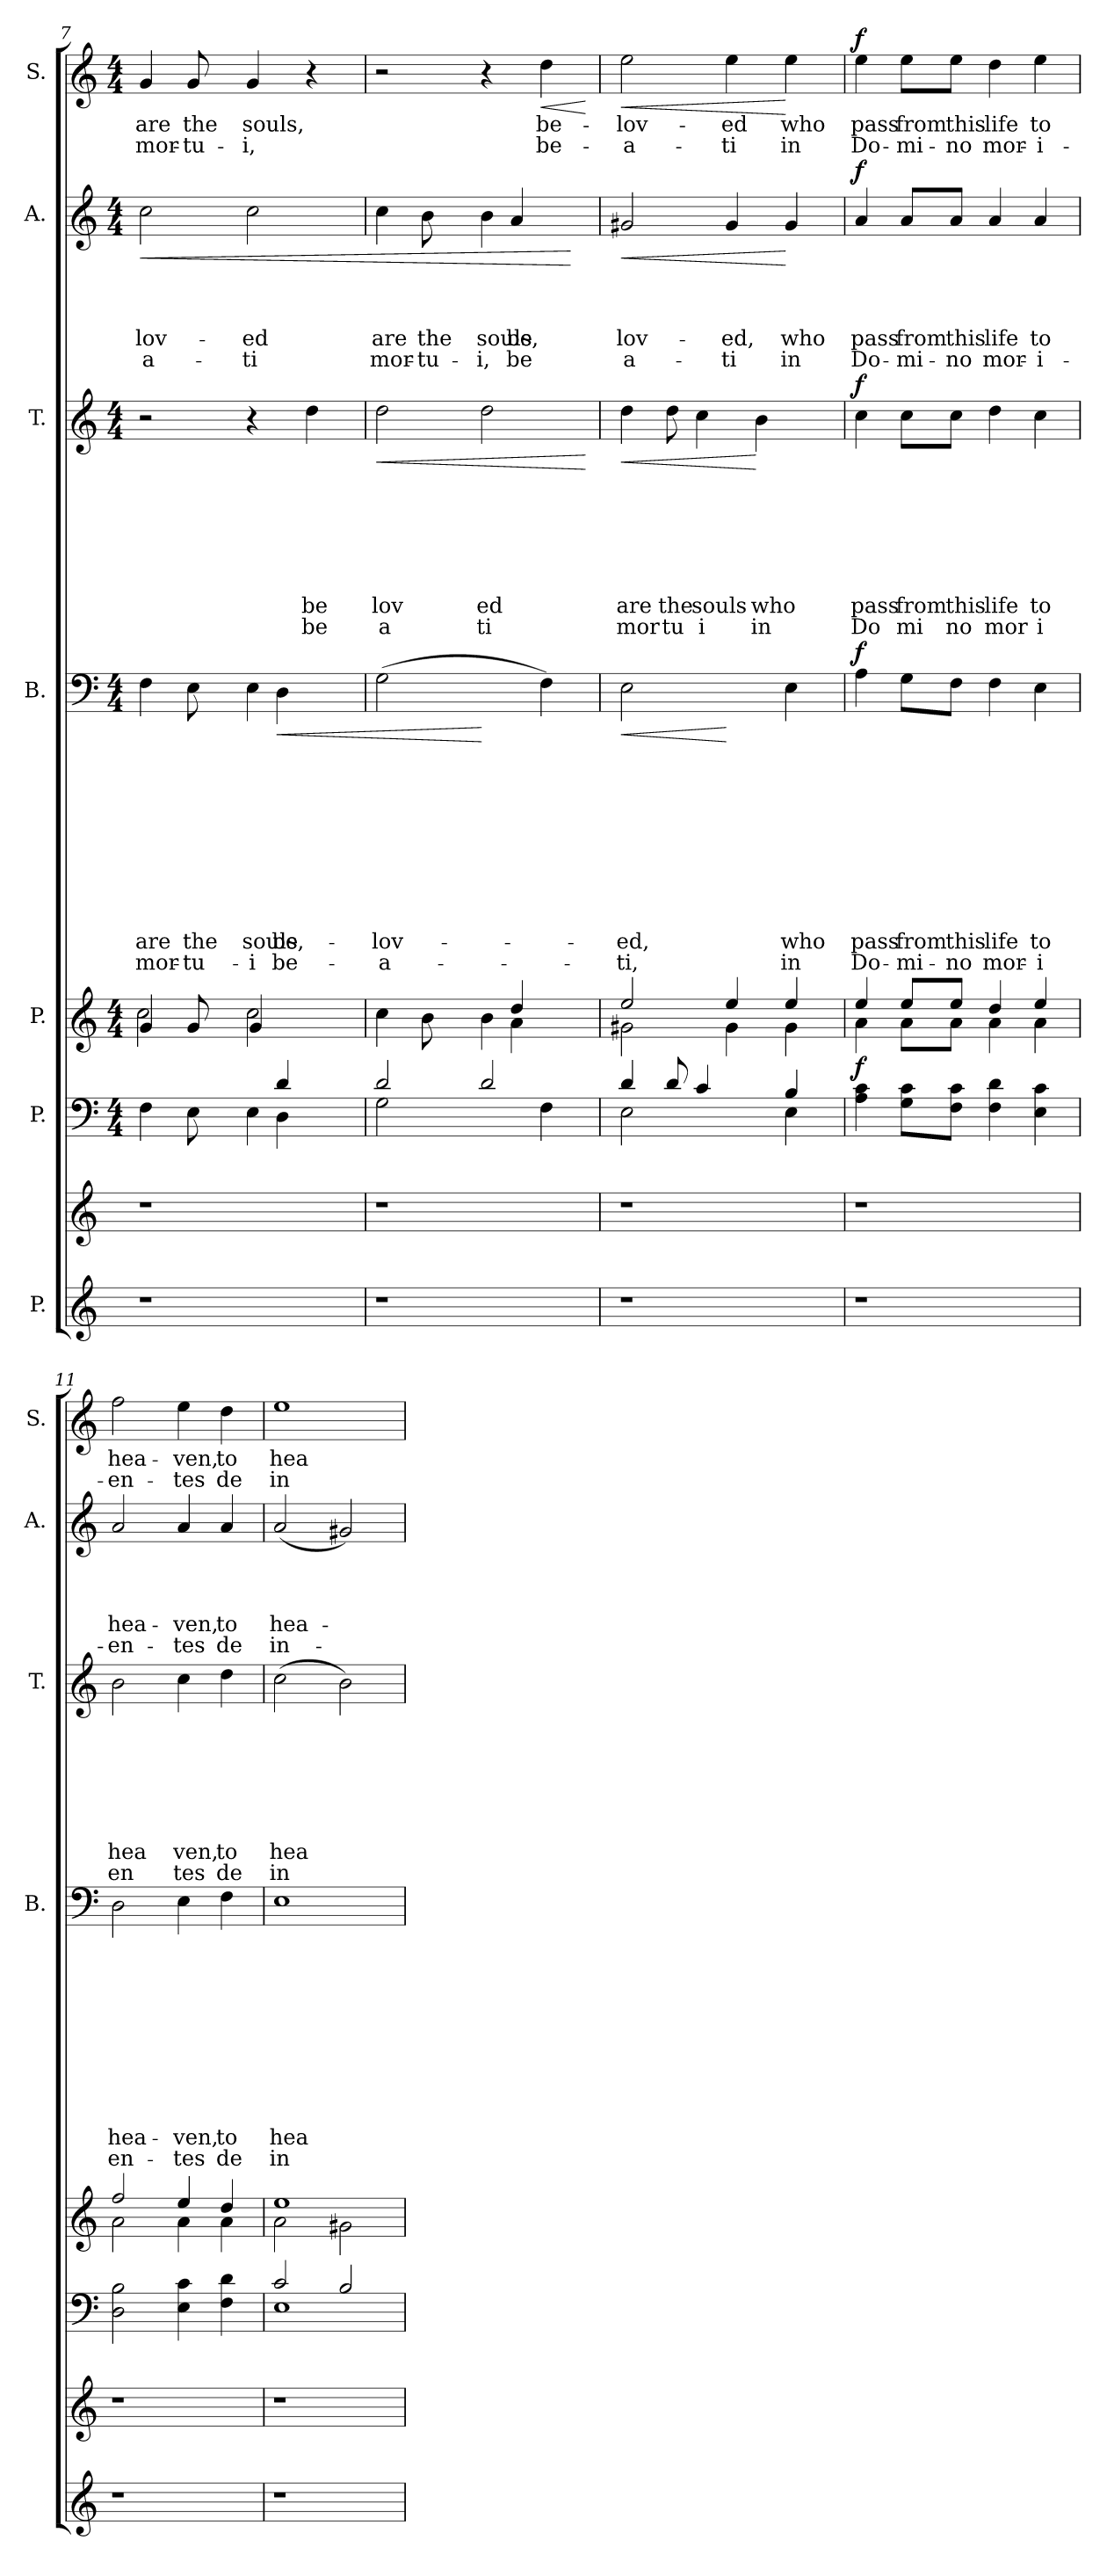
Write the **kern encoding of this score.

**kern	**kern	**kern	**kern	**dynam	**kern	**text	**text	**text	**text	**text	**text	**text	**text	**text	**text	**text	**dynam	**kern	**text	**text	**text	**text	**text	**text	**text	**text	**dynam	**kern	**text	**text	**text	**text	**text	**dynam	**kern	**text	**text	**dynam
*part7	*part7	*part6	*part5	*part5	*part4	*part4	*part4	*part4	*part4	*part4	*part4	*part4	*part4	*part4	*part4	*part4	*part4	*part3	*part3	*part3	*part3	*part3	*part3	*part3	*part3	*part3	*part3	*part2	*part2	*part2	*part2	*part2	*part2	*part2	*part1	*part1	*part1	*part1
*staff8	*staff7	*staff6	*staff5	*staff5	*staff4	*staff4	*staff4	*staff4	*staff4	*staff4	*staff4	*staff4	*staff4	*staff4	*staff4	*staff4	*staff4	*staff3	*staff3	*staff3	*staff3	*staff3	*staff3	*staff3	*staff3	*staff3	*staff3	*staff2	*staff2	*staff2	*staff2	*staff2	*staff2	*staff2	*staff1	*staff1	*staff1	*staff1
*I"P.	*	*I"P.	*I"P.	*	*I"B.	*	*	*	*	*	*	*	*	*	*	*	*	*I"T.	*	*	*	*	*	*	*	*	*	*I"A.	*	*	*	*	*	*	*I"S.	*	*	*
*	*	*	*	*	*I'B.	*	*	*	*	*	*	*	*	*	*	*	*	*I'T.	*	*	*	*	*	*	*	*	*	*I'A.	*	*	*	*	*	*	*I'S.	*	*	*
*clefG2	*clefG2	*clefF4	*clefG2	*	*clefF4	*	*	*	*	*	*	*	*	*	*	*	*	*clefG2	*	*	*	*	*	*	*	*	*	*clefG2	*	*	*	*	*	*	*clefG2	*	*	*
*k[]	*k[]	*k[]	*k[]	*	*k[]	*	*	*	*	*	*	*	*	*	*	*	*	*k[]	*	*	*	*	*	*	*	*	*	*k[]	*	*	*	*	*	*	*k[]	*	*	*
*C:	*C:	*C:	*C:	*	*C:	*	*	*	*	*	*	*	*	*	*	*	*	*C:	*	*	*	*	*	*	*	*	*	*C:	*	*	*	*	*	*	*C:	*	*	*
*	*	*M4/4	*M4/4	*	*M4/4	*	*	*	*	*	*	*	*	*	*	*	*	*M4/4	*	*	*	*	*	*	*	*	*	*M4/4	*	*	*	*	*	*	*M4/4	*	*	*
=7	=7	=7	=7	=7	=7	=7	=7	=7	=7	=7	=7	=7	=7	=7	=7	=7	=7	=7	=7	=7	=7	=7	=7	=7	=7	=7	=7	=7	=7	=7	=7	=7	=7	=7	=7	=7	=7	=7
*	*	*^	*^	*	*	*	*	*	*	*	*	*	*	*	*	*	*	*	*	*	*	*	*	*	*	*	*	*	*	*	*	*	*	*	*	*	*	*
*	*	*	*^	*	*	*	*	*	*	*	*	*	*	*	*	*	*	*	*	*	*	*	*	*	*	*	*	*	*	*	*	*	*	*	*	*	*	*	*	*
!	!	!	!	!	!	!	!	!	!	!	!	!	!	!	!	!	!	!LO:LY:b	!LO:LY:b	!	!	!	!	!	!	!	!	!	!	!	!	!	!	!	!LO:LY:b	!LO:LY:b	!LO:HP:b	!	!LO:LY:b	!LO:LY:b	!
*	*	*	*	*	*	*	*	*^	*	*	*	*	*	*	*	*	*	*	*	*	*	*	*	*	*	*	*	*	*	*	*	*	*	*	*	*	*	*	*	*	*
1r	1r	4F\	2ryy	2ryy	4g/	2cc\	.	4F\	2ryy	.	.	.	.	.	.	.	.	.	are	mor-	.	2r	.	.	.	.	.	.	.	.	.	2cc\	.	.	.	-lov-	-a-	<	4g/	are	mor-	.
!	!	!	!	!	!	!	!	!	!	!	!	!	!	!	!	!	!	!	!LO:LY:b	!LO:LY:b	!	!	!	!	!	!	!	!	!	!	!	!	!	!	!	!	!	!	!	!LO:LY:b	!LO:LY:b	!
.	.	8E\	.	.	8g/	.	.	8E\	.	.	.	.	.	.	.	.	.	.	the	-tu-	.	.	.	.	.	.	.	.	.	.	.	.	.	.	.	.	.	.	8g/	the	-tu-	.
.	.	8ryy	.	.	8ryy	.	.	4ryy	.	.	.	.	.	.	.	.	.	.	.	.	.	.	.	.	.	.	.	.	.	.	.	.	.	.	.	.	.	.	8ryy	.	.	.
!	!	!	!	!	!	!	!	!	!	!	!	!	!	!	!	!	!	!	!LO:LY:b	!LO:LY:b	!	!	!	!	!	!	!	!	!	!	!	!	!	!	!	!LO:LY:b	!LO:LY:b	!	!	!LO:LY:b	!LO:LY:b	!
.	.	4E\	8ryy	8ryy	2cc\	4g/	.	.	4E\	.	.	.	.	.	.	.	.	.	-souls,	-i	.	4r	.	.	.	.	.	.	.	.	.	2cc\	.	.	.	-ed	-ti	.	4g/	souls,	-i,	.
!	!	!	!	!	!	!	!	!	!	!	!	!	!	!	!	!	!	!	!LO:LY:b	!LO:LY:b	!LO:HP:b	!	!	!	!	!	!	!	!	!	!	!	!	!	!	!	!	!	!	!	!	!
.	.	.	4d/	4D\	.	.	.	4D\	.	.	.	.	.	.	.	.	.	.	be-	-be-	<	.	.	.	.	.	.	.	.	.	.	.	.	.	.	.	.	.	.	.	.	.
!	!	!	!	!	!	!	!	!	!	!	!	!	!	!	!	!	!	!	!	!	!	!	!	!	!	!	!	!	!LO:LY:b	!LO:LY:b	!	!	!	!	!	!	!	!	!	!	!	!
.	.	8ryy	.	.	.	4ryy	.	.	8ryy	.	.	.	.	.	.	.	.	.	.	.	.	4dd\	.	.	.	.	.	.	be	be	.	.	.	.	.	.	.	.	4r	.	.	.
.	.	8ryy	8ryy	8ryy	.	.	.	8ryy	8ryy	.	.	.	.	.	.	.	.	.	.	.	.	.	.	.	.	.	.	.	.	.	.	.	.	.	.	.	.	.	.	.	.	.
=8	=8	=8	=8	=8	=8	=8	=8	=8	=8	=8	=8	=8	=8	=8	=8	=8	=8	=8	=8	=8	=8	=8	=8	=8	=8	=8	=8	=8	=8	=8	=8	=8	=8	=8	=8	=8	=8	=8	=8	=8	=8	=8
*	*	*	*	*	*	*^	*	*	*	*	*	*	*	*	*	*	*	*	*	*	*	*	*	*	*	*	*	*	*	*	*	*	*	*	*	*	*	*	*	*	*	*
!	!	!	!	!	!	!	!	!	!	!	!	!	!	!	!	!	!	!	!	!LO:LY:b	!LO:LY:b	!	!	!	!	!	!	!	!	!LO:LY:b	!LO:LY:b	!LO:HP:b	!	!	!	!	!LO:LY:b	!LO:LY:b	!	!	!	!	!
*	*	*	*	*	*	*	*	*	*v	*v	*	*	*	*	*	*	*	*	*	*	*	*	*	*	*	*	*	*	*	*	*	*	*^	*	*	*	*	*	*	*	*	*	*
1r	1r	2d/	2G\	2.ryy	4cc\	2ryy	2ryy	.	(>2G\	.	.	.	.	.	.	.	.	.	lov-	a-	.	2dd\	.	.	.	.	.	.	lov	a	<	4cc\	2ryy	.	.	.	are	mor-	.	2r	.	.	.
!	!	!	!	!	!	!	!	!	!	!	!	!	!	!	!	!	!	!	!	!	!	!	!	!	!	!	!	!	!	!	!	!	!	!	!	!	!LO:LY:b	!LO:LY:b	!	!	!	!	!
.	.	.	.	.	8b\	.	.	.	.	.	.	.	.	.	.	.	.	.	.	.	.	.	.	.	.	.	.	.	.	.	.	8b\	.	.	.	.	the	-tu-	.	.	.	.	.
.	.	.	.	.	8ryy	.	.	.	.	.	.	.	.	.	.	.	.	.	.	.	.	.	.	.	.	.	.	.	.	.	.	8ryy	.	.	.	.	.	.	.	.	.	.	.
!	!	!	!	!	!	!	!	!	!	!	!	!	!	!	!	!	!	!	!	!	!	!	!	!	!	!	!	!	!LO:LY:b	!LO:LY:b	!	!	!	!	!	!	!LO:LY:b	!LO:LY:b	!	!	!	!	!
.	.	2ryy	2d/	.	4b\	8ryy	8ryy	.	4ryy	.	.	.	.	.	.	.	.	.	.	.	[	2dd\	.	.	.	.	.	.	ed	ti	.	4b\	8ryy	.	.	.	souls,	-i,	.	4r	.	.	.
!	!	!	!	!	!	!	!	!	!	!	!	!	!	!	!	!	!	!	!	!	!	!	!	!	!	!	!	!	!	!	!	!	!	!	!	!	!LO:LY:b	!LO:LY:b	!	!	!	!	!
.	.	.	.	.	.	4dd/	4a\	.	.	.	.	.	.	.	.	.	.	.	.	.	.	.	.	.	.	.	.	.	.	.	.	.	4a/	.	.	.	be-	be-	.	.	.	.	.
!	!	!	!	!	!	!	!	!	!	!	!	!	!	!	!	!	!	!	!	!	!	!	!	!	!	!	!	!	!	!	!	!	!	!	!	!	!	!	!	!	!LO:LY:b	!LO:LY:b	!LO:HP:b
.	.	.	.	4F\	8ryy	.	.	.	4F\)	.	.	.	.	.	.	.	.	.	.	.	.	.	.	.	.	.	.	.	.	.	.	8ryy	.	.	.	.	.	.	.	4dd\	be-	be-	<
.	.	.	.	.	8ryy	8ryy	8ryy	.	.	.	.	.	.	.	.	.	.	.	.	.	.	.	.	.	.	.	.	.	.	.	.	8ryy	8ryy	.	.	.	.	.	[	.	.	.	.
*	*	*v	*v	*v	*	*	*	*	*	*	*	*	*	*	*	*	*	*	*	*	*	*	*	*	*	*	*	*	*	*	*	*v	*v	*	*	*	*	*	*	*	*	*	*
*	*	*	*v	*v	*v	*	*	*	*	*	*	*	*	*	*	*	*	*	*	*	*	*	*	*	*	*	*	*	*	*	*	*	*	*	*	*	*	*	*	*
.	.	.	.	.	.	.	.	.	.	.	.	.	.	.	.	.	.	.	.	.	.	.	.	.	.	.	[	.	.	.	.	.	.	.	.	.	.	[
!!LO:PB:g=z
=9	=9	=9	=9	=9	=9	=9	=9	=9	=9	=9	=9	=9	=9	=9	=9	=9	=9	=9	=9	=9	=9	=9	=9	=9	=9	=9	=9	=9	=9	=9	=9	=9	=9	=9	=9	=9	=9	=9
*	*	*^	*^	*	*	*	*	*	*	*	*	*	*	*	*	*	*	*	*	*	*	*	*	*	*	*	*	*	*	*	*	*	*	*	*	*	*	*
!	!	!	!	!	!	!	!	!	!	!	!	!	!	!	!	!	!LO:LY:b	!LO:LY:b	!LO:HP:b	!	!	!	!	!	!	!	!LO:LY:b	!LO:LY:b	!LO:HP:b	!	!	!	!	!LO:LY:b	!LO:LY:b	!LO:HP:b	!	!LO:LY:b	!LO:LY:b	!LO:HP:b
1r	1r	4d/	2E\	2ee/	2g#X\	.	2E\	.	.	.	.	.	.	.	.	.	-ed,	-ti,	<	4dd\	.	.	.	.	.	.	are	mor	<	2g#X/	.	.	.	-lov-	-a-	<	2ee\	-lov-	-a-	<
!	!	!	!	!	!	!	!	!	!	!	!	!	!	!	!	!	!	!	!	!	!	!	!	!	!	!	!LO:LY:b	!LO:LY:b	!	!	!	!	!	!	!	!	!	!	!	!
.	.	8d/	.	.	.	.	.	.	.	.	.	.	.	.	.	.	.	.	.	8dd\	.	.	.	.	.	.	the	tu	.	.	.	.	.	.	.	.	.	.	.	.
!	!	!	!	!	!	!	!	!	!	!	!	!	!	!	!	!	!	!	!	!	!	!	!	!	!	!	!LO:LY:b	!LO:LY:b	!	!	!	!	!	!	!	!	!	!	!	!
.	.	4c/	.	.	.	.	.	.	.	.	.	.	.	.	.	.	.	.	.	4cc\	.	.	.	.	.	.	souls	i	.	.	.	.	.	.	.	.	.	.	.	.
!	!	!	!	!	!	!	!	!	!	!	!	!	!	!	!	!	!	!	!	!	!	!	!	!	!	!	!	!	!	!	!	!	!	!LO:LY:b	!LO:LY:b	!	!	!LO:LY:b	!LO:LY:b	!
.	.	.	4ryy	4ee/	4g#\	.	4ryy	.	.	.	.	.	.	.	.	.	.	.	[	.	.	.	.	.	.	.	.	.	.	4g#/	.	.	.	-ed,	-ti	.	4ee\	-ed	-ti	.
!	!	!	!	!	!	!	!	!	!	!	!	!	!	!	!	!	!	!	!	!	!	!	!	!	!	!	!LO:LY:b	!LO:LY:b	!	!	!	!	!	!	!	!	!	!	!	!
.	.	8ryy	.	.	.	.	.	.	.	.	.	.	.	.	.	.	.	.	.	4b\	.	.	.	.	.	.	who	in	[	.	.	.	.	.	.	.	.	.	.	.
!	!	!	!	!	!	!	!	!	!	!	!	!	!	!	!	!	!LO:LY:b	!LO:LY:b	!	!	!	!	!	!	!	!	!	!	!	!	!	!	!	!LO:LY:b	!LO:LY:b	!	!	!LO:LY:b	!LO:LY:b	!
.	.	4B/	4E\	4ee/	4g#\	.	4E\	.	.	.	.	.	.	.	.	.	who	in	.	.	.	.	.	.	.	.	.	.	.	4g#/	.	.	.	who	in	[	4ee\	who	in	[
.	.	.	.	.	.	.	.	.	.	.	.	.	.	.	.	.	.	.	.	8ryy	.	.	.	.	.	.	.	.	.	.	.	.	.	.	.	.	.	.	.	.
*	*	*v	*v	*	*	*	*	*	*	*	*	*	*	*	*	*	*	*	*	*	*	*	*	*	*	*	*	*	*	*	*	*	*	*	*	*	*	*	*	*
=10	=10	=10	=10	=10	=10	=10	=10	=10	=10	=10	=10	=10	=10	=10	=10	=10	=10	=10	=10	=10	=10	=10	=10	=10	=10	=10	=10	=10	=10	=10	=10	=10	=10	=10	=10	=10	=10	=10	=10
!	!	!	!	!	!LO:DY:b	!	!	!	!	!	!	!	!	!	!	!LO:LY:b	!LO:LY:b	!LO:DY:b	!	!	!	!	!	!	!	!LO:LY:b	!LO:LY:b	!LO:DY:b	!	!	!	!	!LO:LY:b	!LO:LY:b	!LO:DY:b	!	!LO:LY:b	!LO:LY:b	!LO:DY:b
1r	1r	4A\ 4c\	4ee/	4a\	f	4A\	.	.	.	.	.	.	.	.	.	pass	Do-	f	4cc\	.	.	.	.	.	.	pass	Do	f	4a/	.	.	.	pass	Do-	f	4ee\	pass	Do-	f
!	!	!	!	!	!	!	!	!	!	!	!	!	!	!	!	!LO:LY:b	!LO:LY:b	!	!	!	!	!	!	!	!	!LO:LY:b	!LO:LY:b	!	!	!	!	!	!LO:LY:b	!LO:LY:b	!	!	!LO:LY:b	!LO:LY:b	!
.	.	8G\ 8c\L	8ee/L	8a\L	.	8G\L	.	.	.	.	.	.	.	.	.	from	-mi-	.	8cc\L	.	.	.	.	.	.	from	mi	.	8a/L	.	.	.	from	-mi-	.	8ee\L	from	-mi-	.
!	!	!	!	!	!	!	!	!	!	!	!	!	!	!	!	!LO:LY:b	!LO:LY:b	!	!	!	!	!	!	!	!	!LO:LY:b	!LO:LY:b	!	!	!	!	!	!LO:LY:b	!LO:LY:b	!	!	!LO:LY:b	!LO:LY:b	!
.	.	8F\ 8c\J	8ee/J	8a\J	.	8F\J	.	.	.	.	.	.	.	.	.	this	-no	.	8cc\J	.	.	.	.	.	.	this	no	.	8a/J	.	.	.	this	-no	.	8ee\J	this	-no	.
!	!	!	!	!	!	!	!	!	!	!	!	!	!	!	!	!LO:LY:b	!LO:LY:b	!	!	!	!	!	!	!	!	!LO:LY:b	!LO:LY:b	!	!	!	!	!	!LO:LY:b	!LO:LY:b	!	!	!LO:LY:b	!LO:LY:b	!
.	.	4F\ 4d\	4dd/	4a\	.	4F\	.	.	.	.	.	.	.	.	.	life	mor-	.	4dd\	.	.	.	.	.	.	life	mor	.	4a/	.	.	.	life	mor-	.	4dd\	life	mor-	.
!	!	!	!	!	!	!	!	!	!	!	!	!	!	!	!	!LO:LY:b:rj	!LO:LY:b:rj	!	!	!	!	!	!	!	!	!LO:LY:b:rj	!LO:LY:b:rj	!	!	!	!	!	!LO:LY:b:rj	!LO:LY:b:rj	!	!	!LO:LY:b:rj	!LO:LY:b:rj	!
.	.	4E\ 4c\	4ee/	4a\	.	4E\	.	.	.	.	.	.	.	.	.	to	-i	.	4cc\	.	.	.	.	.	.	to	i	.	4a/	.	.	.	to	-i-	.	4ee\	to	-i-	.
=11	=11	=11	=11	=11	=11	=11	=11	=11	=11	=11	=11	=11	=11	=11	=11	=11	=11	=11	=11	=11	=11	=11	=11	=11	=11	=11	=11	=11	=11	=11	=11	=11	=11	=11	=11	=11	=11	=11	=11
!	!	!	!	!	!	!	!	!	!	!	!	!	!	!	!	!LO:LY:b	!LO:LY:b	!	!	!	!	!	!	!	!	!LO:LY:b	!LO:LY:b	!	!	!	!	!	!LO:LY:b	!LO:LY:b	!	!	!LO:LY:b	!LO:LY:b	!
1r	1r	2D\ 2B\	2ff/	2a\	.	2D\	.	.	.	.	.	.	.	.	.	hea-	en-	.	2b\	.	.	.	.	.	.	hea	en	.	2a/	.	.	.	hea-	-en-	.	2ff\	hea-	-en-	.
!	!	!	!	!	!	!	!	!	!	!	!	!	!	!	!	!LO:LY:b	!LO:LY:b	!	!	!	!	!	!	!	!	!LO:LY:b	!LO:LY:b	!	!	!	!	!	!LO:LY:b	!LO:LY:b	!	!	!LO:LY:b	!LO:LY:b	!
.	.	4E\ 4c\	4ee/	4a\	.	4E\	.	.	.	.	.	.	.	.	.	-ven,	-tes	.	4cc\	.	.	.	.	.	.	ven,	tes	.	4a/	.	.	.	-ven,	-tes	.	4ee\	-ven,	-tes	.
!	!	!	!	!	!	!	!	!	!	!	!	!	!	!	!	!LO:LY:b:rj	!LO:LY:b:rj	!	!	!	!	!	!	!	!	!LO:LY:b:rj	!LO:LY:b:rj	!	!	!	!	!	!LO:LY:b:rj	!LO:LY:b:rj	!	!	!LO:LY:b:rj	!LO:LY:b:rj	!
.	.	4F\ 4d\	4dd/	4a\	.	4F\	.	.	.	.	.	.	.	.	.	to	de	.	4dd\	.	.	.	.	.	.	to	de	.	4a/	.	.	.	to	de	.	4dd\	to	de	.
=12	=12	=12	=12	=12	=12	=12	=12	=12	=12	=12	=12	=12	=12	=12	=12	=12	=12	=12	=12	=12	=12	=12	=12	=12	=12	=12	=12	=12	=12	=12	=12	=12	=12	=12	=12	=12	=12	=12	=12
*	*	*^	*	*	*	*	*	*	*	*	*	*	*	*	*	*	*	*	*	*	*	*	*	*	*	*	*	*	*	*	*	*	*	*	*	*	*	*	*
!	!	!	!	!	!	!	!	!	!	!	!	!	!	!	!	!	!LO:LY:b	!LO:LY:b	!	!	!	!	!	!	!	!	!LO:LY:b	!LO:LY:b	!	!	!	!	!	!LO:LY:b	!LO:LY:b	!	!	!LO:LY:b	!LO:LY:b	!
1r	1r	2c/	1E	1ee	2a\	.	1E	.	.	.	.	.	.	.	.	.	hea-	in-	.	(>2cc\	.	.	.	.	.	.	hea	in	.	(<2a/	.	.	.	hea-	in-	.	1ee	hea-	in-	.
.	.	2B/	.	.	2g#X\	.	.	.	.	.	.	.	.	.	.	.	.	.	.	2b\)	.	.	.	.	.	.	.	.	.	2g#X/)	.	.	.	.	.	.	.	.	.	.
*	*	*v	*v	*	*	*	*	*	*	*	*	*	*	*	*	*	*	*	*	*	*	*	*	*	*	*	*	*	*	*	*	*	*	*	*	*	*	*	*	*
*	*	*	*v	*v	*	*	*	*	*	*	*	*	*	*	*	*	*	*	*	*	*	*	*	*	*	*	*	*	*	*	*	*	*	*	*	*	*	*	*
=	=	=	=	=	=	=	=	=	=	=	=	=	=	=	=	=	=	=	=	=	=	=	=	=	=	=	=	=	=	=	=	=	=	=	=	=	=	=
*-	*-	*-	*-	*-	*-	*-	*-	*-	*-	*-	*-	*-	*-	*-	*-	*-	*-	*-	*-	*-	*-	*-	*-	*-	*-	*-	*-	*-	*-	*-	*-	*-	*-	*-	*-	*-	*-	*-
